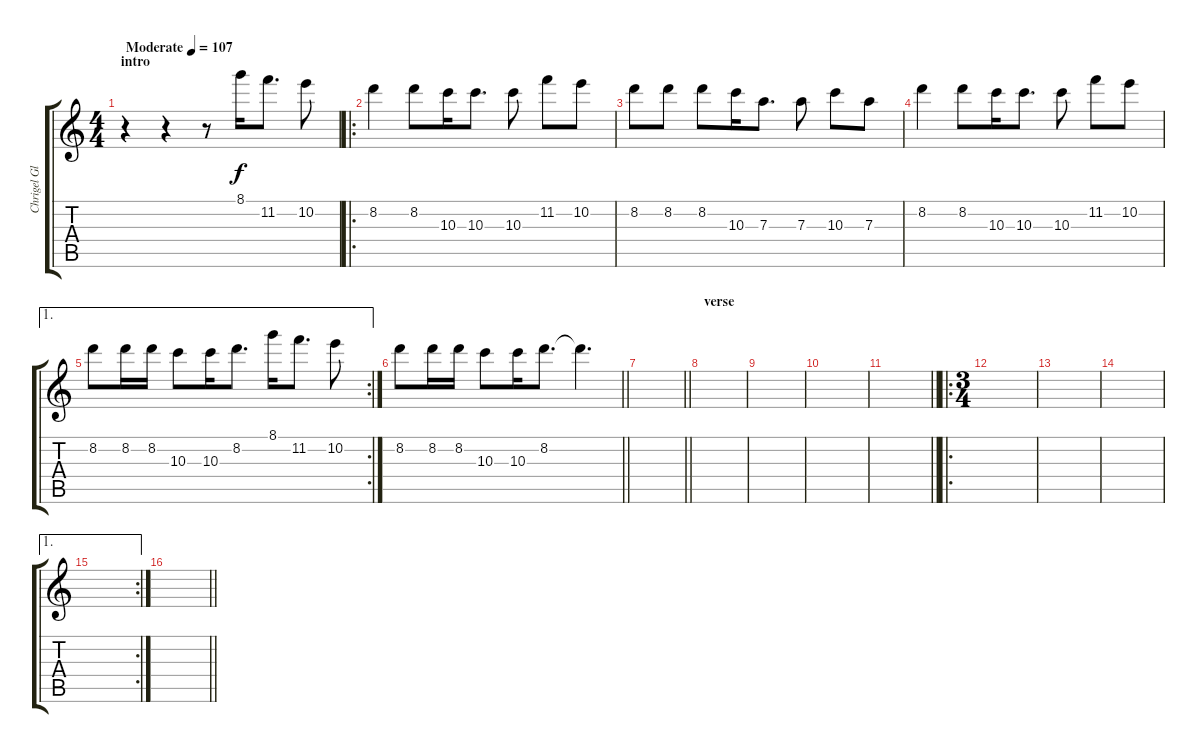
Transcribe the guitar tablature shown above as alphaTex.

\track ("Chrigel Glanzmann" "Chrigel Gl") {instrument piccolo}
\staff {score tabs}
\tuning (B5 Gb5 D5 A4 E4 B3) {hide}
\ts (4 4)
\section ("" "intro")
\tempo (107 "Moderate")
\clef g2
\ks c
r.4{dy f instrument piccolo} r.4 r.8 8.1.16 11.2.8{d} 10.2.8 |
\ro
8.2.4 8.2.8 10.3.16 10.3.8{d} 10.3.8 11.2.8 10.2.8 |
8.2.8 8.2.8 8.2.8 10.3.16 7.3.8{d} 7.3.8 10.3.8 7.3.8 |
8.2.4 8.2.8 10.3.16 10.3.8{d} 10.3.8 11.2.8 10.2.8 |
\ae 1
\rc 2
8.2.8 8.2.16 8.2.16 10.3.8 10.3.16 8.2.8{d} 8.1.16 11.2.8{d} 10.2.8 |
\barLineRight lightlight
8.2.8 8.2.16 8.2.16 10.3.8 10.3.16 8.2.8{d} 8.2{t}.4{d} |
\section ("" "")
\barLineRight lightlight
|
\section ("" "verse")
|
|
|
\barLineRight lightlight
|
\ro
\ts (3 4)
\section ("" "")
|
|
|
\ae 1
\rc 2
|
\barLineRight lightlight
